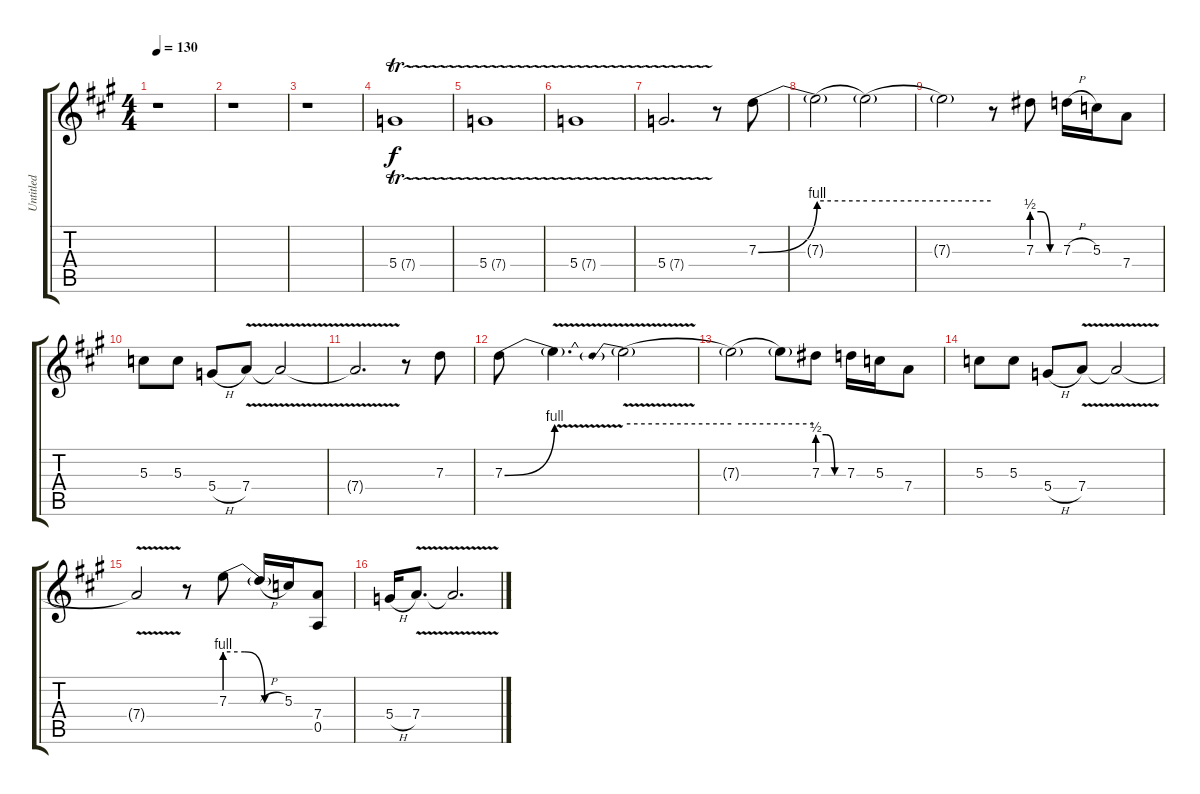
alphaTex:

\track ("Untitled" "Untitled") {instrument distortionguitar}
\staff {score tabs}
\tuning (E4 B3 G3 D3 A2 E2) {hide}
\ts (4 4)
\tempo 130
\clef g2
\ks a
r.1{dy f instrument distortionguitar} |
r.1 |
r.1 |
5.4{tr (7 32)}.1 |
5.4{tr (7 32)}.1 |
5.4{tr (7 32)}.1 |
5.4{tr (7 32)}.2{d} r.8 7.3{be (bend 0 0 60 4)}.8 |
7.3{be (hold 0 4 60 4) t}.2 7.3{be (hold 0 4 60 4) t}.2 |
7.3{t}.2 r.8 7.3{be (custom 0 2 20 2 40 0 60 0)}.8 7.3{h}.16 5.3.16 7.4.8 |
5.3.8 5.3.8 5.4{h}.8 7.4{v}.8 7.4{v t}.2 |
7.4{v t}.2{d} r.8 7.3.8 |
7.3{be (bend 0 0 60 4)}.8 7.3{v t}.4{d} 7.3{be (prebend 0 4 60 4) t}.2 |
7.3{be (hold 0 4 60 4) t}.2 7.3{t}.8 7.3{be (custom 0 2 20 2 40 0 60 0)}.8 7.3.16 5.3.16 7.4.8 |
5.3.8 5.3.8 5.4{h}.8 7.4{v}.8 7.4{v t}.2 |
7.4{v t}.2 r.8 7.3{be (custom 0 4 20 4 40 0 60 0)}.8 7.3{h t}.16 5.3.16 (7.4 0.5).8 |
5.4{h}.16 7.4{v}.8{d} 7.4{v t}.2{d}
